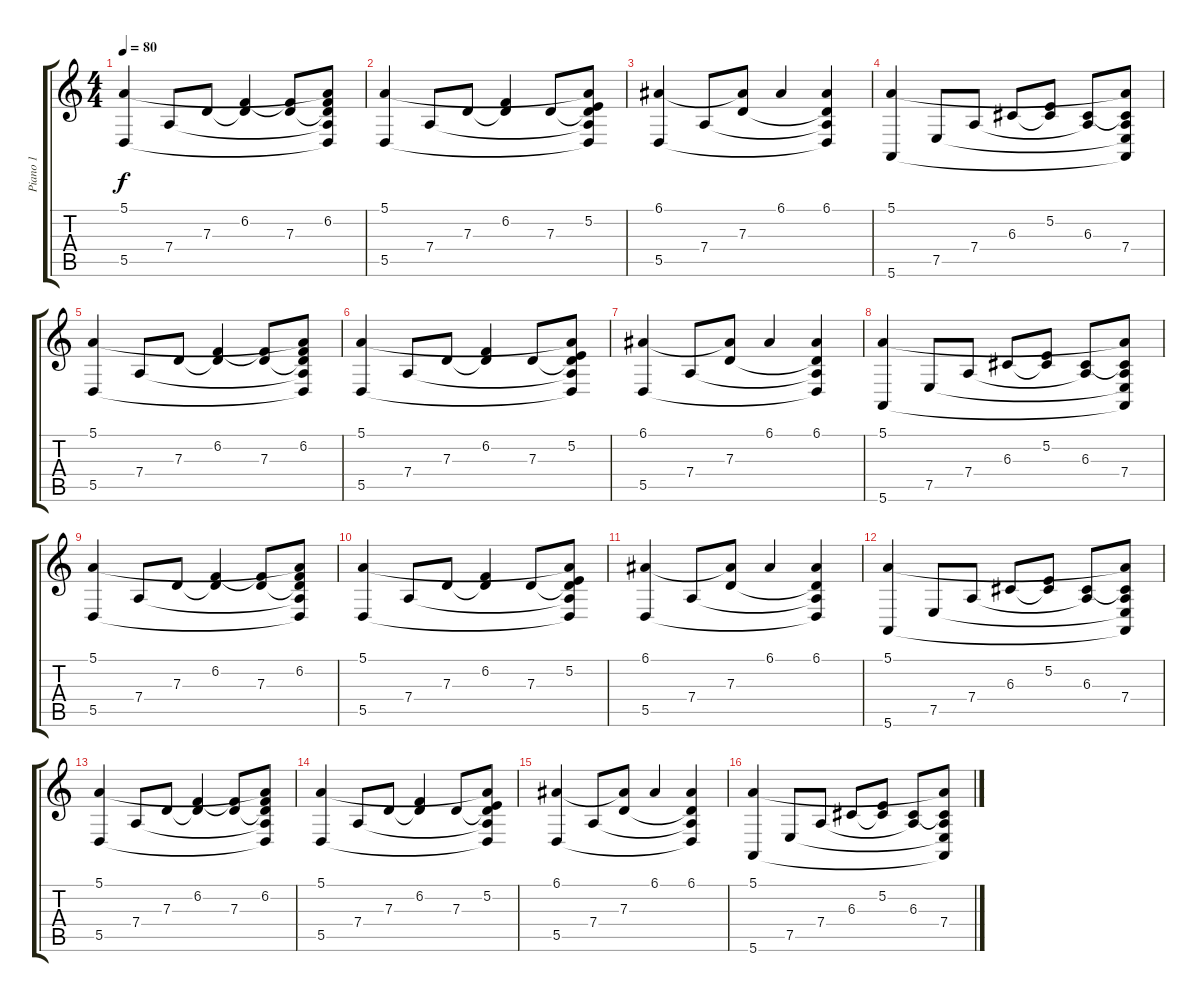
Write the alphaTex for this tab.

\track ("Piano 1" "Piano 1") {instrument acousticgrandpiano}
\staff {score tabs}
\tuning (E4 B3 G3 D3 A2 E2) {hide}
\ts (4 4)
\tempo 80
\clef g2
\ks c
(5.1 5.5).4{dy f} 7.4.8 7.3.8 (6.2 7.3{t}).4 (6.2{t} 7.3).8 (5.1{t} 6.2 7.3{t} 7.4{t} 5.5{t}).8 |
(5.1 5.5).4 7.4.8 7.3.8 (6.2 7.3{t}).4 7.3.8 (5.1{t} 5.2 7.3{t} 7.4{t} 5.5{t}).8 |
(6.1 5.5).4 7.4.8 (6.1{t} 7.3).8 6.1.4 (6.1 7.3{t} 7.4{t} 5.5{t}).4 |
(5.1 5.6).4 7.5.8 7.4.8 6.3.8 (5.2 6.3{t}).8 (6.3 7.4{t}).8 (5.1{t} 6.3{t} 7.4 7.5{t} 5.6{t}).8 |
(5.1 5.5).4 7.4.8 7.3.8 (6.2 7.3{t}).4 (6.2{t} 7.3).8 (5.1{t} 6.2 7.3{t} 7.4{t} 5.5{t}).8 |
(5.1 5.5).4 7.4.8 7.3.8 (6.2 7.3{t}).4 7.3.8 (5.1{t} 5.2 7.3{t} 7.4{t} 5.5{t}).8 |
(6.1 5.5).4 7.4.8 (6.1{t} 7.3).8 6.1.4 (6.1 7.3{t} 7.4{t} 5.5{t}).4 |
(5.1 5.6).4 7.5.8 7.4.8 6.3.8 (5.2 6.3{t}).8 (6.3 7.4{t}).8 (5.1{t} 6.3{t} 7.4 7.5{t} 5.6{t}).8 |
(5.1 5.5).4 7.4.8 7.3.8 (6.2 7.3{t}).4 (6.2{t} 7.3).8 (5.1{t} 6.2 7.3{t} 7.4{t} 5.5{t}).8 |
(5.1 5.5).4 7.4.8 7.3.8 (6.2 7.3{t}).4 7.3.8 (5.1{t} 5.2 7.3{t} 7.4{t} 5.5{t}).8 |
(6.1 5.5).4 7.4.8 (6.1{t} 7.3).8 6.1.4 (6.1 7.3{t} 7.4{t} 5.5{t}).4 |
(5.1 5.6).4 7.5.8 7.4.8 6.3.8 (5.2 6.3{t}).8 (6.3 7.4{t}).8 (5.1{t} 6.3{t} 7.4 7.5{t} 5.6{t}).8 |
(5.1 5.5).4 7.4.8 7.3.8 (6.2 7.3{t}).4 (6.2{t} 7.3).8 (5.1{t} 6.2 7.3{t} 7.4{t} 5.5{t}).8 |
(5.1 5.5).4 7.4.8 7.3.8 (6.2 7.3{t}).4 7.3.8 (5.1{t} 5.2 7.3{t} 7.4{t} 5.5{t}).8 |
(6.1 5.5).4 7.4.8 (6.1{t} 7.3).8 6.1.4 (6.1 7.3{t} 7.4{t} 5.5{t}).4 |
(5.1 5.6).4 7.5.8 7.4.8 6.3.8 (5.2 6.3{t}).8 (6.3 7.4{t}).8 (5.1{t} 6.3{t} 7.4 7.5{t} 5.6{t}).8
